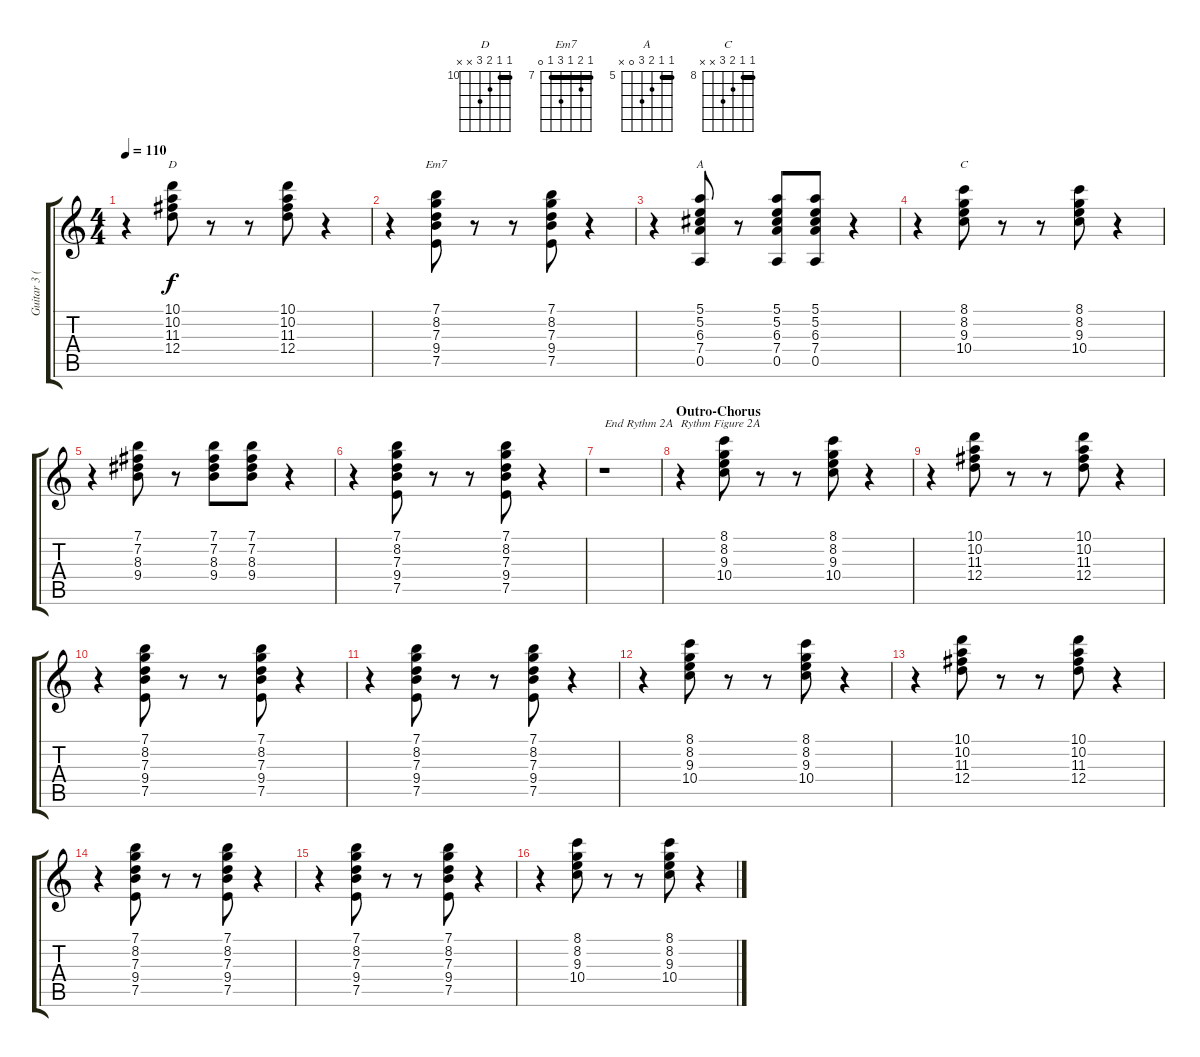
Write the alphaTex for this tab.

\track ("Guitar 3 (Rythm Chord Strum)" "Guitar 3 (") {instrument distortionguitar}
\staff {score tabs}
\tuning (E4 B3 G3 D3 A2 E2) {hide}
\chord ("D" 10 10 11 12 x x) {firstfret 10 barre 10}
\chord ("Em7" 7 8 7 9 7 0) {firstfret 7 barre 7}
\chord ("A" 5 5 6 7 0 x) {firstfret 5 barre 5}
\chord ("C" 8 8 9 10 x x) {firstfret 8 barre 8}
\ts (4 4)
\tempo 110
\clef g2
\ks c
r.4{dy f} (10.1 10.2 11.3 12.4).8{ch "D"} r.8 r.8 (10.1 10.2 11.3 12.4).8 r.4 |
r.4 (7.1 8.2 7.3 9.4 7.5).8{ch "Em7"} r.8 r.8 (7.1 8.2 7.3 9.4 7.5).8 r.4 |
r.4 (5.1 5.2 6.3 7.4 0.5).8{ch "A"} r.8 (5.1 5.2 6.3 7.4 0.5).8 (5.1 5.2 6.3 7.4 0.5).8 r.4 |
r.4 (8.1 8.2 9.3 10.4).8{ch "C"} r.8 r.8 (8.1 8.2 9.3 10.4).8 r.4 |
r.4 (7.1 7.2 8.3 9.4).8 r.8 (7.1 7.2 8.3 9.4).8 (7.1 7.2 8.3 9.4).8 r.4 |
r.4 (7.1 8.2 7.3 9.4 7.5).8 r.8 r.8 (7.1 8.2 7.3 9.4 7.5).8 r.4 |
r.1{txt "End Rythm 2A"} |
\section ("" "Outro-Chorus")
r.4{txt "Rythm Figure 2A"} (8.1 8.2 9.3 10.4).8 r.8 r.8 (8.1 8.2 9.3 10.4).8 r.4 |
r.4 (10.1 10.2 11.3 12.4).8 r.8 r.8 (10.1 10.2 11.3 12.4).8 r.4 |
r.4 (7.1 8.2 7.3 9.4 7.5).8 r.8 r.8 (7.1 8.2 7.3 9.4 7.5).8 r.4 |
r.4 (7.1 8.2 7.3 9.4 7.5).8 r.8 r.8 (7.1 8.2 7.3 9.4 7.5).8 r.4 |
r.4 (8.1 8.2 9.3 10.4).8 r.8 r.8 (8.1 8.2 9.3 10.4).8 r.4 |
r.4 (10.1 10.2 11.3 12.4).8 r.8 r.8 (10.1 10.2 11.3 12.4).8 r.4 |
r.4 (7.1 8.2 7.3 9.4 7.5).8 r.8 r.8 (7.1 8.2 7.3 9.4 7.5).8 r.4 |
r.4 (7.1 8.2 7.3 9.4 7.5).8 r.8 r.8 (7.1 8.2 7.3 9.4 7.5).8 r.4 |
r.4 (8.1 8.2 9.3 10.4).8 r.8 r.8 (8.1 8.2 9.3 10.4).8 r.4
